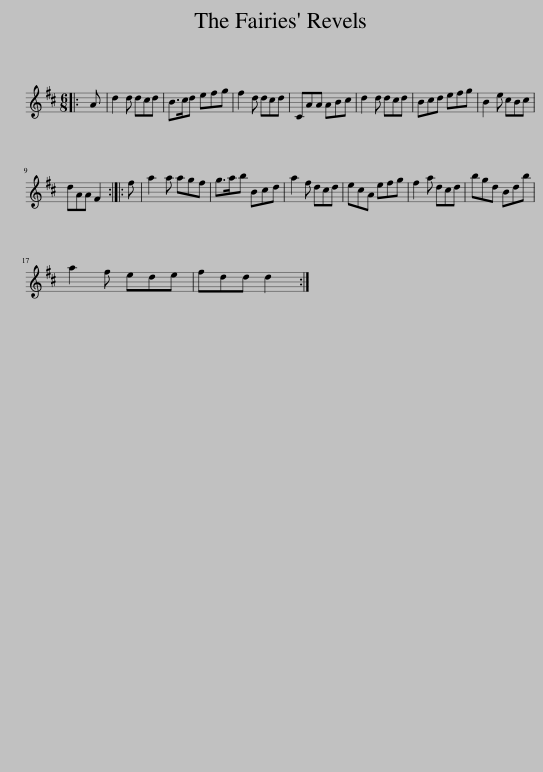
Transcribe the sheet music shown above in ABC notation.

X:1
L:1/8
M:6/8
I:linebreak $
K:D
V:1 treble
V:1
|: A | d2 d dcd | B>cd efg | f2 d dcd | CAA ABc | %5
 d2 d dcd | Bcd efg | B2 e cBc |$ dAA F2 :: f | %10
 a2 a agf | g>ab Bcd | a2 f dcd | ecA efg | f2 a dcd | %15
 bgd Bdb |$ a2 f ede | fdd d2 :| %18
